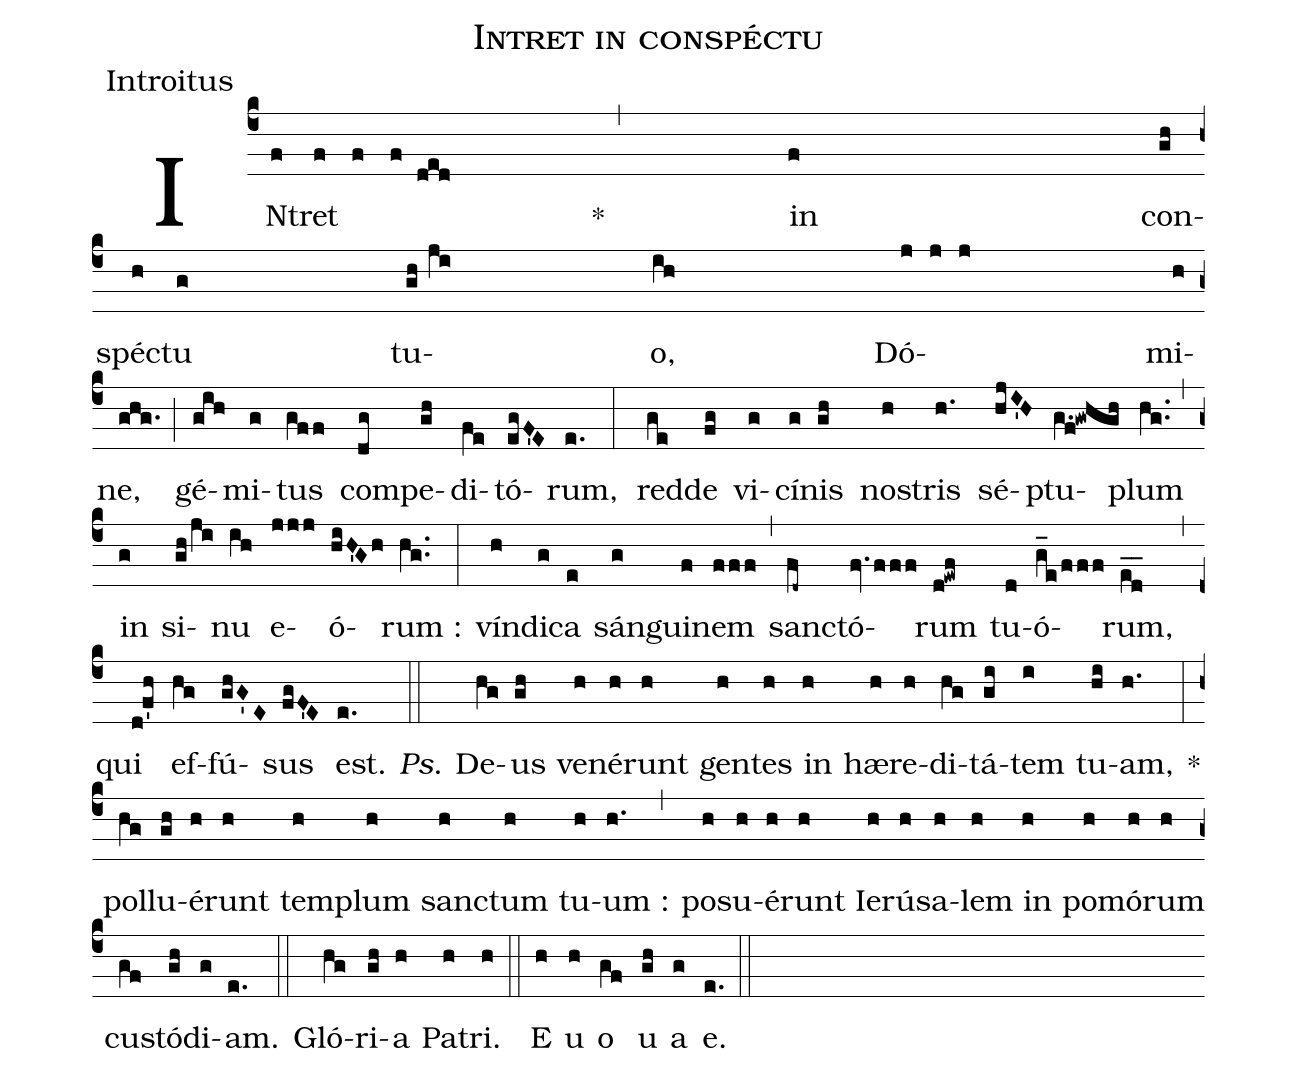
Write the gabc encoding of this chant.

name:Intret in conspéctu;
office-part:Introitus;
%%
(c4) IN(f)tret(fff/ded) *(,) in(f) con(ghz)spé(h)ctu(g) tu(gh!/ji)o,(ih) Dó-(jjj)mi(hz)ne,(ghg.) (;) gé-(gih)mi(g)tus(gff) com(dg)pe(gh)di-(fe)tó-(egF'E)rum,(e.) (:)
red(ge)de(fg) vi(g)cí(g)nis(gh) no(h)stris(h.) sé-(hjI'H)ptu(g.f!gwhgh)plum(hg..) (,) in(g) si(gh!/!ji)nu(ih) e(jjj)ó(hiH'Gh)rum :(hg..) (:)
vín(h)di(g)ca(e) sán(g)gui(f)nem(fff) (,) san(fd~)ctó(fv.fff)rum(d!ewf) tu(d)ó(g_e/fff)rum,(ed__) (,) qui(d!f'h) ef(hg)fú(ghG'E)sus(fgF'E) est.(e.) (::)

<i>Ps</i>. De(hg)us(gh) ve(h)né(h)runt(h) gen(h)tes(h) in(h) hæ(h)re(h)di(hg)tá(gi)tem(i) tu(hi)am,(h.) *(:) pol(hg)lu(gh)é(h)runt(h) tem(h)plum(h) san(h)ctum(h) tu(h)um :(h.) (,) po(h)su(h)é(h)runt(h) Ie(h)rú(h)sa(h)lem(h) in(h) po(h)mó(h)rum(h) cu(gf)stó(gh)di(g)am.(e.) (::) Gló(hg)ri(gh)a(h) Pa(h)tri.(h) (::) E(h) u(h) o(gf) u(gh) a(g) e.(e.) (::)
